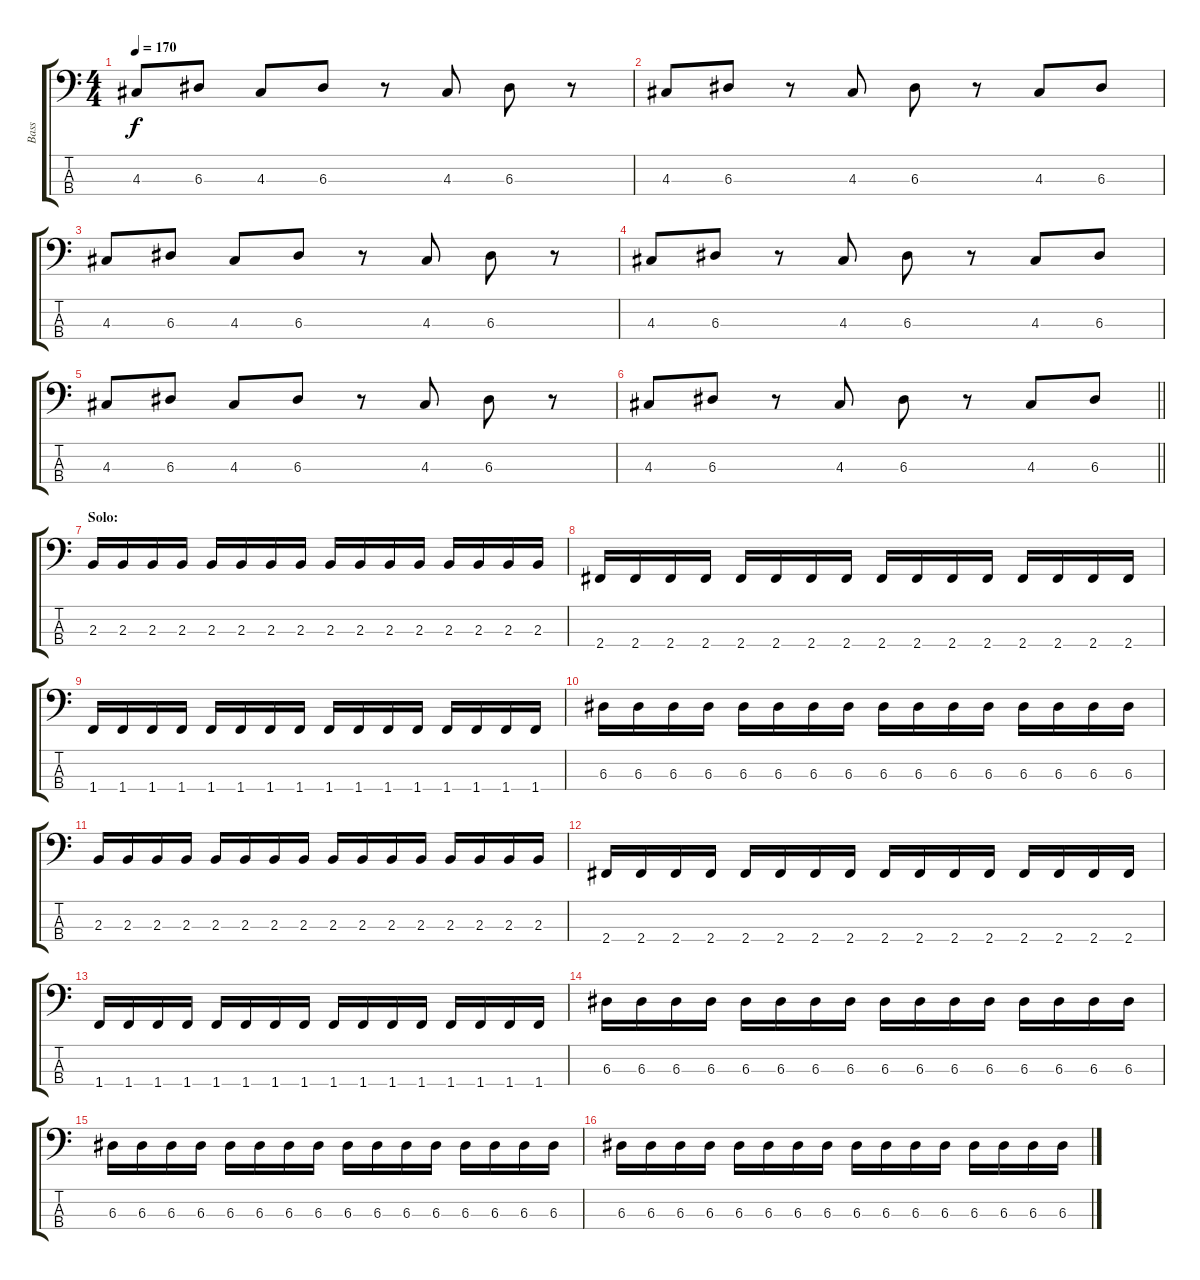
\track ("Bass" "Bass") {instrument electricbasspick}
\staff {score tabs}
\tuning (G2 D2 A1 E1) {hide}
\ts (4 4)
\tempo 170
\clef f4
\ks c
4.3.8{dy f} 6.3.8 4.3.8 6.3.8 r.8 4.3.8 6.3.8 r.8 |
4.3.8 6.3.8 r.8 4.3.8 6.3.8 r.8 4.3.8 6.3.8 |
4.3.8 6.3.8 4.3.8 6.3.8 r.8 4.3.8 6.3.8 r.8 |
4.3.8 6.3.8 r.8 4.3.8 6.3.8 r.8 4.3.8 6.3.8 |
4.3.8 6.3.8 4.3.8 6.3.8 r.8 4.3.8 6.3.8 r.8 |
\barLineRight lightlight
4.3.8 6.3.8 r.8 4.3.8 6.3.8 r.8 4.3.8 6.3.8 |
\section ("" "Solo:")
2.3.16 2.3.16 2.3.16 2.3.16 2.3.16 2.3.16 2.3.16 2.3.16 2.3.16 2.3.16 2.3.16 2.3.16 2.3.16 2.3.16 2.3.16 2.3.16 |
2.4.16 2.4.16 2.4.16 2.4.16 2.4.16 2.4.16 2.4.16 2.4.16 2.4.16 2.4.16 2.4.16 2.4.16 2.4.16 2.4.16 2.4.16 2.4.16 |
1.4.16 1.4.16 1.4.16 1.4.16 1.4.16 1.4.16 1.4.16 1.4.16 1.4.16 1.4.16 1.4.16 1.4.16 1.4.16 1.4.16 1.4.16 1.4.16 |
6.3.16 6.3.16 6.3.16 6.3.16 6.3.16 6.3.16 6.3.16 6.3.16 6.3.16 6.3.16 6.3.16 6.3.16 6.3.16 6.3.16 6.3.16 6.3.16 |
2.3.16 2.3.16 2.3.16 2.3.16 2.3.16 2.3.16 2.3.16 2.3.16 2.3.16 2.3.16 2.3.16 2.3.16 2.3.16 2.3.16 2.3.16 2.3.16 |
2.4.16 2.4.16 2.4.16 2.4.16 2.4.16 2.4.16 2.4.16 2.4.16 2.4.16 2.4.16 2.4.16 2.4.16 2.4.16 2.4.16 2.4.16 2.4.16 |
1.4.16 1.4.16 1.4.16 1.4.16 1.4.16 1.4.16 1.4.16 1.4.16 1.4.16 1.4.16 1.4.16 1.4.16 1.4.16 1.4.16 1.4.16 1.4.16 |
6.3.16 6.3.16 6.3.16 6.3.16 6.3.16 6.3.16 6.3.16 6.3.16 6.3.16 6.3.16 6.3.16 6.3.16 6.3.16 6.3.16 6.3.16 6.3.16 |
6.3.16 6.3.16 6.3.16 6.3.16 6.3.16 6.3.16 6.3.16 6.3.16 6.3.16 6.3.16 6.3.16 6.3.16 6.3.16 6.3.16 6.3.16 6.3.16 |
6.3.16 6.3.16 6.3.16 6.3.16 6.3.16 6.3.16 6.3.16 6.3.16 6.3.16 6.3.16 6.3.16 6.3.16 6.3.16 6.3.16 6.3.16 6.3.16
